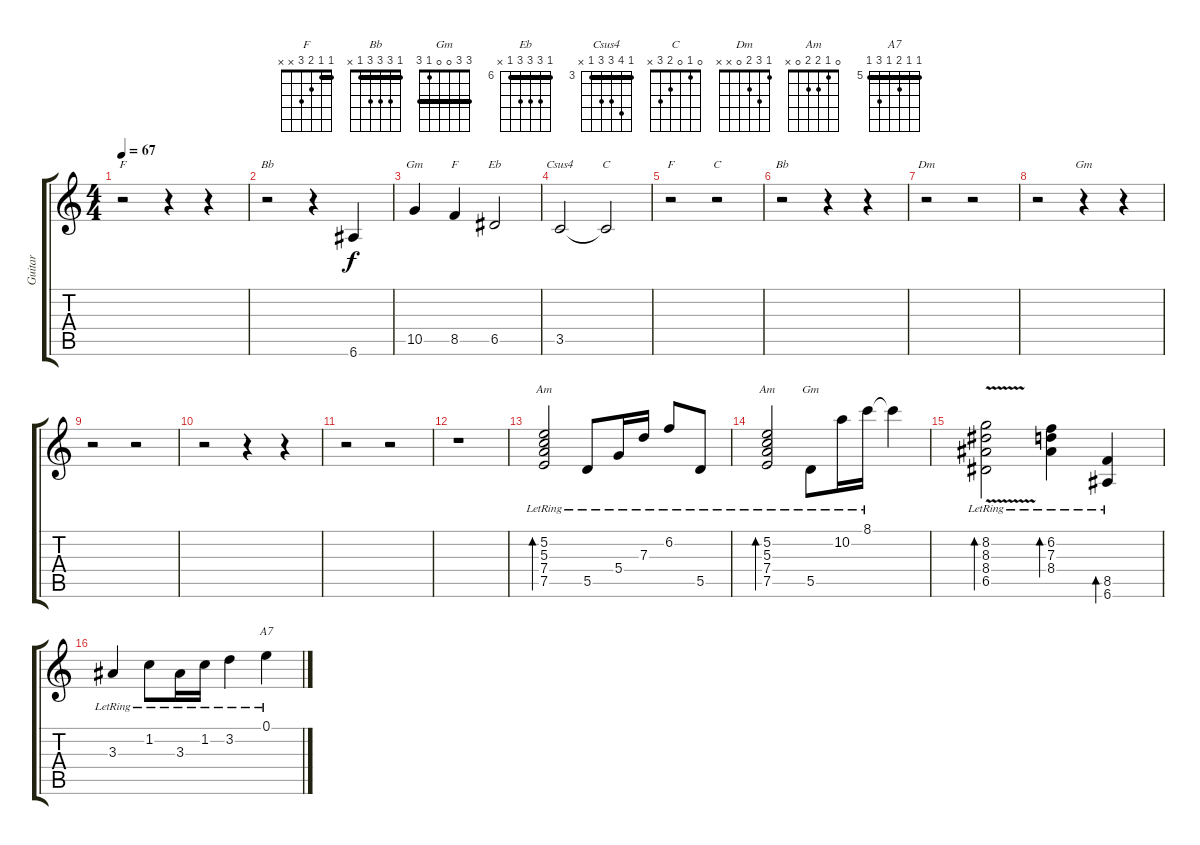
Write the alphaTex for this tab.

\track ("Guitar" "Guitar") {instrument acousticguitarnylon}
\staff {score tabs}
\tuning (E4 B3 G3 D3 A2 E2) {hide}
\chord ("F" 1 1 2 3 3 1) {barre 1}
\chord ("Bb" 6 6 7 8 8 6) {firstfret 6 barre 6}
\chord ("Gm" 10 11 12 12 10 x) {firstfret 10 barre 10}
\chord ("F" 8 10 10 10 8 x) {firstfret 8 barre 8}
\chord ("Eb" 6 8 8 8 6 x) {firstfret 6 barre 6}
\chord ("Csus4" 3 6 5 5 3 x) {firstfret 3 barre 3}
\chord ("C" 3 5 5 5 3 x) {barre 3}
\chord ("F" 1 1 2 3 x x) {barre 1}
\chord ("C" 0 1 0 2 3 x)
\chord ("Bb" 1 3 3 3 1 x) {barre 1}
\chord ("Dm" 1 3 2 0 x x)
\chord ("Gm" 3 3 3 5 5 3) {barre 3}
\chord ("Am" 5 5 5 7 7 5) {firstfret 5 barre 5}
\chord ("Am" 0 1 2 2 0 x)
\chord ("Gm" 3 3 0 0 1 3) {barre 3}
\chord ("A7" 5 5 6 5 7 5) {firstfret 5 barre 5}
\ts (4 4)
\tempo 67
\clef g2
\ks c
r.2{ch "F" dy f instrument acousticguitarnylon} r.4 r.4 |
r.2{ch "Bb"} r.4 6.6.4{volume 16 balance 10 instrument distortionguitar} |
10.5.4{ch "Gm"} 8.5.4{ch "F"} 6.5.2{ch "Eb"} |
3.5.2{ch "Csus4"} 3.5{t}.2{ch "C" volume 16 balance 10 instrument acousticguitarnylon} |
r.2{ch "F"} r.2{ch "C"} |
r.2{ch "Bb"} r.4 r.4 |
r.2{ch "Dm"} r.2 |
r.2 r.4{ch "Gm"} r.4 |
r.2 r.2 |
r.2 r.4 r.4 |
r.2 r.2 |
r.1 |
(5.2{lr} 5.3{lr} 7.4{lr} 7.5{lr}).2{bd 120 ch "Am"} 5.5{lr}.8 5.4{lr}.16 7.3{lr}.16 6.2{lr}.8 5.5{lr}.8 |
(5.2{lr} 5.3{lr} 7.4{lr} 7.5{lr}).2{bd 120 ch "Am"} 5.5{lr}.8{ch "Gm"} 10.2{lr}.16 8.1{lr}.16 8.1{t}.4 |
(8.2{v lr} 8.3{v lr} 8.4{v lr} 6.5{v lr}).2{bd 120} (6.2{lr} 7.3{lr} 8.4{lr}).4{bd 120} (8.5{lr} 6.6{lr}).4{bd 120} |
3.3{lr}.4 1.2{lr}.8 3.3{lr}.16 1.2{lr}.16 3.2{lr}.4 0.1{lr}.4{ch "A7"}
